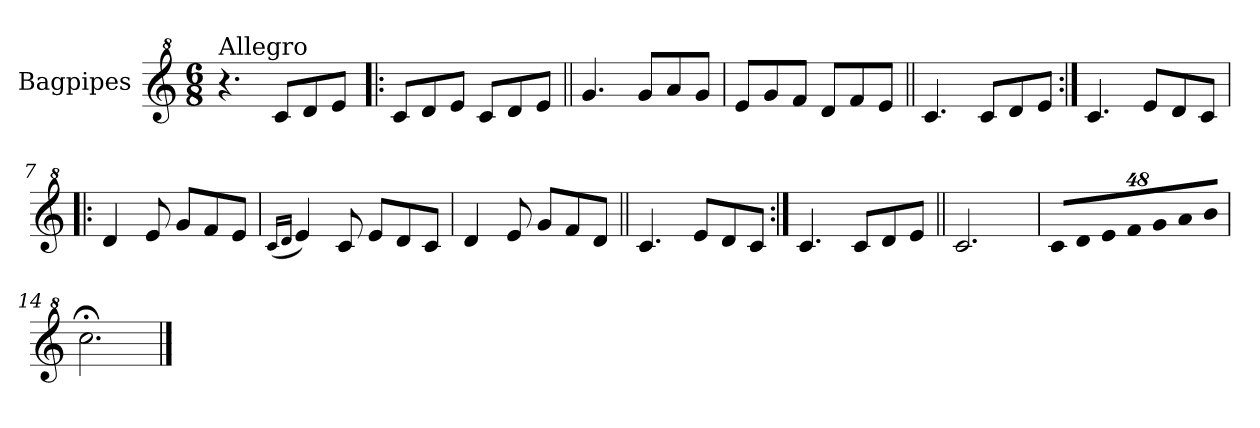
**kern
*part1
*staff1
*I"Bagpipes
*I'Bag
*clefG^2
*k[]
*C:
*M6/8
=1
!LO:TX:a:t=Allegro
4.r
8cc/L
8dd/
8ee/J
=2!|:
8cc/L
8dd/
8ee/J
8cc/L
8dd/
8ee/J
=3||
4.gg/
8gg/L
8aa/
8gg/J
=4
8ee/L
8gg/
8ff/J
8dd/L
8ff/
8ee/J
=5||
4.cc/
8cc/L
8dd/
8ee/J
=6:|!
4.cc/
8ee/L
8dd/
8cc/J
=7!|:
4dd/
8ee/
8gg/L
8ff/
8ee/J
!!LO:LB:g=z
=8
(16qcc/LL
16qdd/JJ
4ee/)
8cc/
8ee/L
8dd/
8cc/J
=9
4dd/
8ee/
8gg/L
8ff/
8dd/J
=10||
4.cc/
8ee/L
8dd/
8cc/J
=11:|!
4.cc/
8cc/L
8dd/
8ee/J
=12||
2.cc/
=13
*Xbrackettup
!LO:N:vis=8
384%41cc/L
!LO:N:vis=8
384%41dd/
!LO:N:vis=8
384%41ee/
!LO:N:vis=8
384%41ff/
!LO:N:vis=8
384%41gg/
!LO:N:vis=8
384%41aa/
!LO:N:vis=8
384%41bb/J
=14
2.ccc;<\
==
*-
